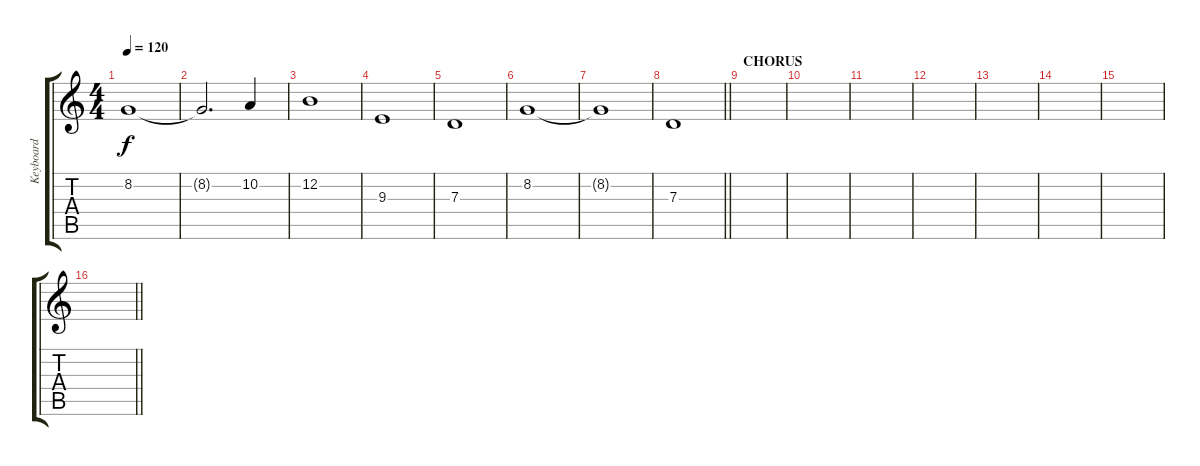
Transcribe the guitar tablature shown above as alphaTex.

\track ("Keyboard" "Keyboard") {instrument synthstrings2}
\staff {score tabs}
\tuning (E4 B3 G3 D3 A2 E2) {hide}
\ts (4 4)
\tempo 120
\clef g2
\ks c
8.2.1{dy f} |
8.2{t}.2{d} 10.2.4 |
12.2.1 |
9.3.1 |
7.3.1 |
8.2.1 |
8.2{t}.1 |
\barLineRight lightlight
7.3.1 |
\section ("" "CHORUS")
|
|
|
|
|
|
|
\barLineRight lightlight
